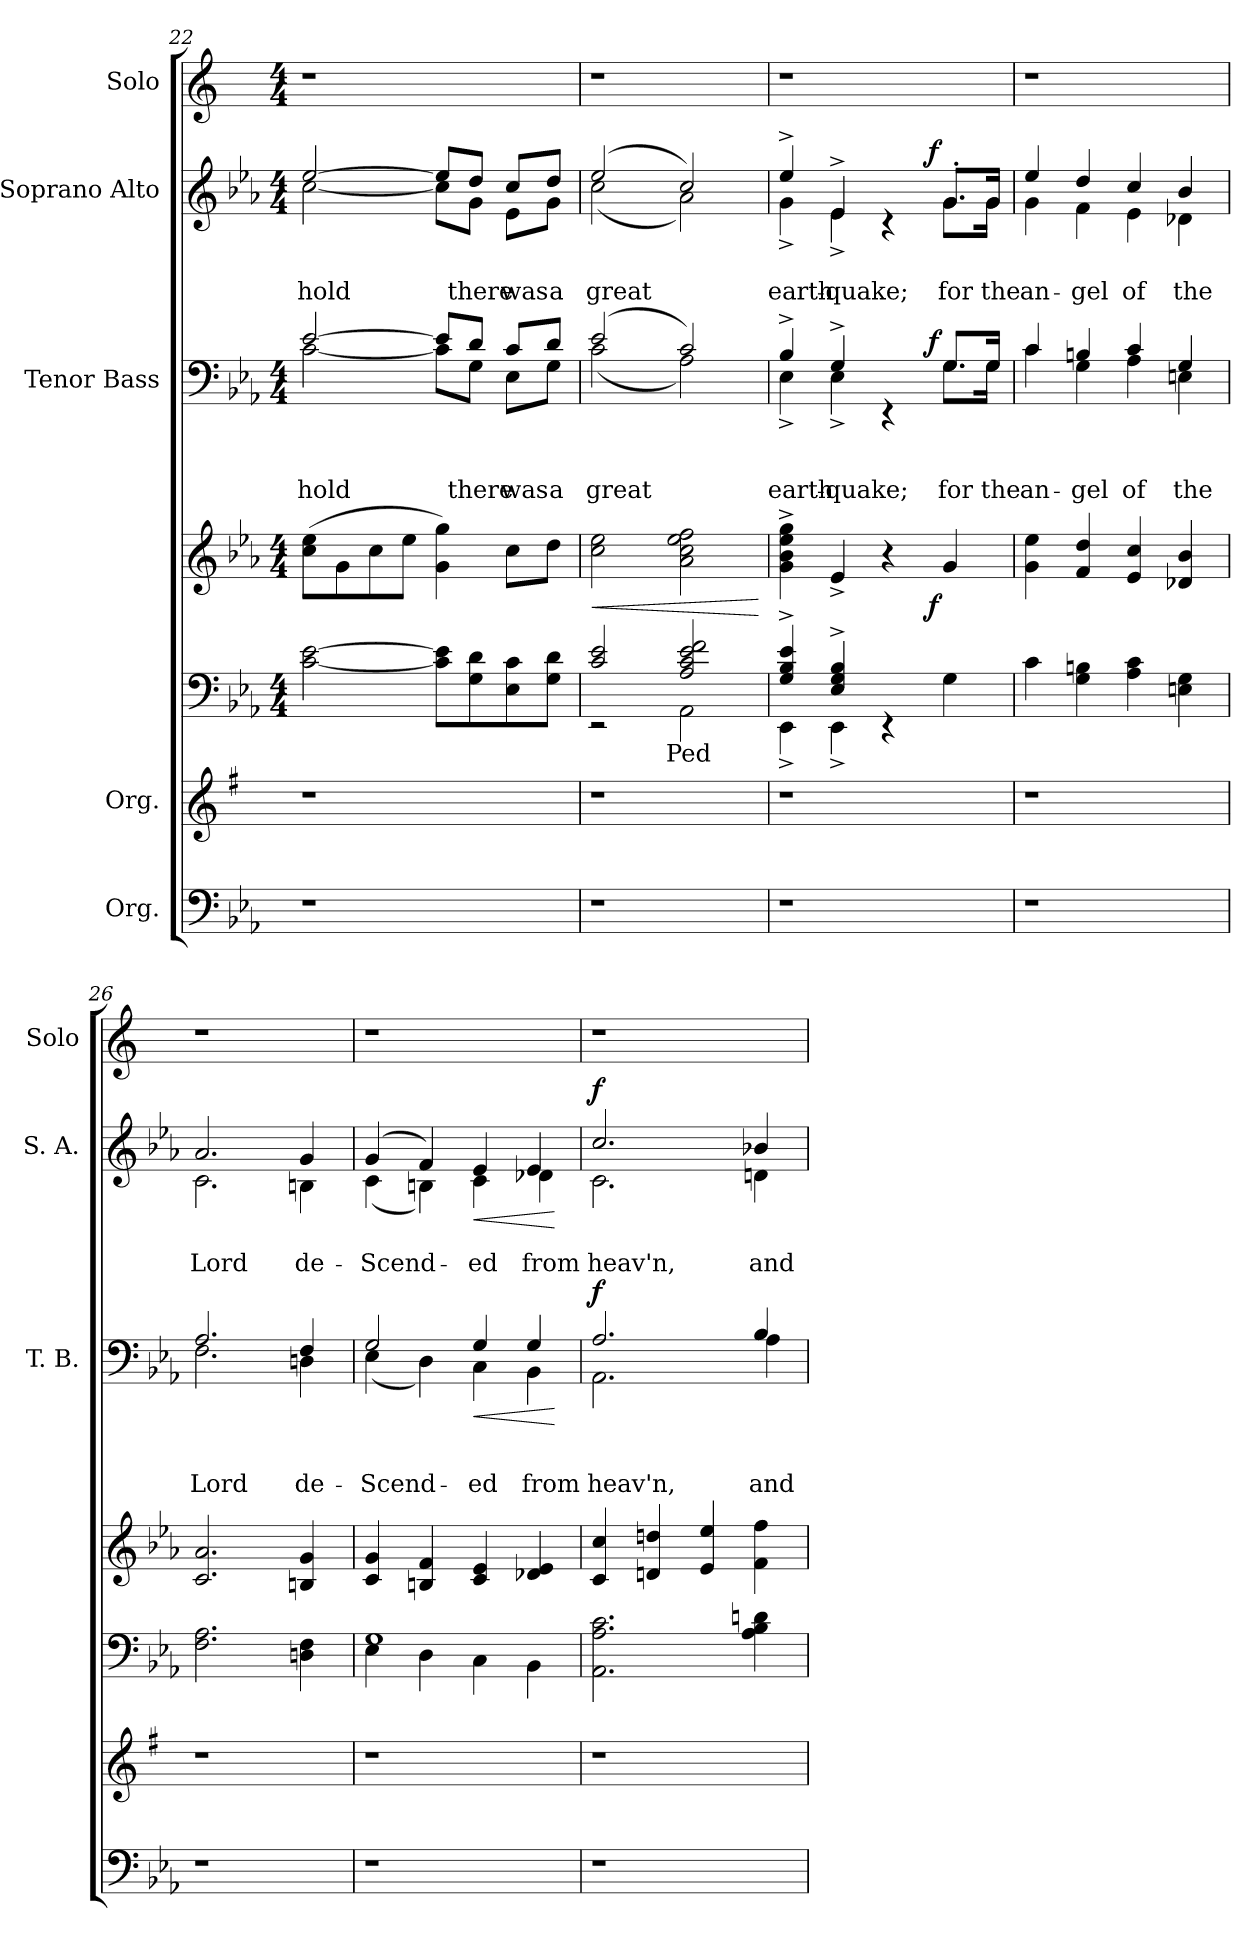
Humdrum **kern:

**kern	**kern	**kern	**kern	**dynam	**kern	**text	**text	**text	**dynam	**kern	**text	**text	**dynam	**kern
*part7	*part6	*part5	*part4	*part4	*part3	*part3	*part3	*part3	*part3	*part2	*part2	*part2	*part2	*part1
*staff7	*staff6	*staff5	*staff4	*staff4	*staff3	*staff3	*staff3	*staff3	*staff3	*staff2	*staff2	*staff2	*staff2	*staff1
*I"Org.	*I"Org.	*	*	*	*I"Tenor Bass	*	*	*	*	*I"Soprano Alto	*	*	*	*I"Solo
*	*	*	*	*	*I'T. B.	*	*	*	*	*I'S. A.	*	*	*	*I'Solo
*clefF4	*clefG2	*clefF4	*clefG2	*	*clefF4	*	*	*	*	*clefG2	*	*	*	*clefG2
*k[b-e-a-]	*k[f#]	*k[b-e-a-]	*k[b-e-a-]	*	*k[b-e-a-]	*	*	*	*	*k[b-e-a-]	*	*	*	*k[]
*E-:	*G:	*E-:	*E-:	*	*E-:	*	*	*	*	*E-:	*	*	*	*C:
*	*	*M4/4	*M4/4	*	*M4/4	*	*	*	*	*M4/4	*	*	*	*M4/4
=22	=22	=22	=22	=22	=22	=22	=22	=22	=22	=22	=22	=22	=22	=22
!	!	!	!	!	!	!	!	!LO:LY:a	!	!	!	!LO:LY:b	!	!
*	*	*	*	*	*^	*	*	*	*	*^	*	*	*	*
1r	1r	[<2c\ [>2e-\	(>8cc\ 8ee-\L	.	[>2e-/	[<2c\	.	.	-hold	.	[>2ee-/	[<2cc\	.	-hold	.	1r
.	.	.	8g\	.	.	.	.	.	.	.	.	.	.	.	.	.
.	.	.	8cc\	.	.	.	.	.	.	.	.	.	.	.	.	.
.	.	.	8ee-\J	.	.	.	.	.	.	.	.	.	.	.	.	.
.	.	8c\] 8e-\]L	4g\ 4gg\)	.	8e-/L]	8c\L]	.	.	.	.	8ee-/L]	8cc\L]	.	.	.	.
!	!	!	!	!	!	!	!	!	!LO:LY:a	!	!	!	!	!LO:LY:b	!	!
.	.	8G\ 8d\	.	.	8d/J	8G\J	.	.	there	.	8dd/J	8g\J	.	there	.	.
!	!	!	!	!	!	!	!	!	!LO:LY:a	!	!	!	!	!LO:LY:b	!	!
.	.	8E-\ 8c\	8cc\L	.	8c/L	8E-\L	.	.	was	.	8cc/L	8e-\L	.	was	.	.
!	!	!	!	!	!	!	!	!	!LO:LY:a	!	!	!	!	!LO:LY:b	!	!
.	.	8G\ 8d\J	8dd\J	.	8d/J	8G\J	.	.	a	.	8dd/J	8g\J	.	a	.	.
=23	=23	=23	=23	=23	=23	=23	=23	=23	=23	=23	=23	=23	=23	=23	=23	=23
*	*	*^	*	*	*	*	*	*	*	*	*	*	*	*	*	*
!	!	!	!	!	!LO:HP:b	!	!	!	!	!LO:LY:a	!	!	!	!	!LO:LY:b	!	!
*	*	*	*^	*	*	*	*	*	*	*	*	*	*	*	*	*	*
1r	1r	2c/ 2e-/	2rEE	4...ryy	2cc\ 2ee-\	<	(2e-/	(<2c\	.	.	great	.	(2ee-/	(<2cc\	.	great	.	1r
!	!	!	!	!LO:TX:b:t=Ped	!	!	!	!	!	!	!	!	!	!	!	!	!	!
.	.	.	.	2ryy	.	.	.	.	.	.	.	.	.	.	.	.	.	.
.	.	2A-/ 2c/ 2e-/ 2f/	2AA-\	.	2a-\ 2cc\ 2ee-\ 2ff\	.	2c/)	2A-\)	.	.	.	.	2cc/)	2a-\)	.	.	.	.
.	.	.	.	32ryy	.	.	.	.	.	.	.	.	.	.	.	.	.	.
*	*	*	*	*	*	*	*v	*v	*	*	*	*	*	*	*	*	*	*
*	*	*	*	*	*	*	*	*	*	*	*	*v	*v	*	*	*	*
.	.	.	.	.	.	[	.	.	.	.	.	.	.	.	.	.
!!LO:LB:g=z
=24	=24	=24	=24	=24	=24	=24	=24	=24	=24	=24	=24	=24	=24	=24	=24	=24
!	!	!	!	!	!LO:TX:b:t=#	!	!	!	!	!	!	!	!	!	!	!
!	!	!	!	!	!	!	!	!	!	!LO:LY:a	!	!	!	!LO:LY:b	!	!
*	*	*	*	*	*^	*	*^	*	*	*	*	*^	*	*	*	*
*	*	*	*v	*v	*	*	*	*	*^	*	*	*	*	*	*^	*	*	*	*
1r	1r	4G/^> 4B-/^> 4e-/^>	4EE-^<\	4g\^> 4b-\^> 4ee-\^> 4gg\^>	2ryy	.	4B-^>/	4E-^<\	2ryy	.	.	earth-	.	4ee-^>/	4g^<\	2ryy	.	earth-	.	1r
!	!	!	!	!	!	!	!	!	!	!	!	!LO:LY:a	!	!	!	!	!	!LO:LY:b	!	!
.	.	4E-/^> 4G/^> 4B-/^>	4EE-^<\	4e-^</	.	.	4G^>/	4E-^<\	.	.	.	-quake;	.	4e-^>/	4e-^<\	.	.	-quake;	.	.
.	.	2ryy	4rEE	4r	8..ryy	.	4ryy	4rEE	8..ryy	.	.	.	.	4ryy	4rc	8..ryy	.	.	.	.
!	!	!	!	!	!	!LO:DY:b	!	!	!	!	!	!	!LO:DY:b	!	!	!	!	!	!LO:DY:a	!
.	.	.	.	.	4ryy	f	.	.	4ryy	.	.	.	f	.	.	4ryy	.	.	f	.
!	!	!	!	!	!	!	!	!	!	!	!	!LO:LY:a	!	!	!	!	!	!LO:LY:b	!	!
.	.	.	4G\	4g/	.	.	8.G/L	8.G\L	.	.	.	for	.	8.g'>/L	8.g\L	.	.	for	.	.
!	!	!	!	!	!	!	!	!	!	!	!	!LO:LY:a	!	!	!	!	!	!LO:LY:b	!	!
.	.	.	.	.	.	.	16G/Jk	16G\Jk	.	.	.	the	.	16g/Jk	16g\Jk	.	.	the	.	.
.	.	.	.	.	32ryy	.	.	.	32ryy	.	.	.	.	.	.	32ryy	.	.	.	.
=25	=25	=25	=25	=25	=25	=25	=25	=25	=25	=25	=25	=25	=25	=25	=25	=25	=25	=25	=25	=25
!	!	!	!	!	!	!	!	!	!	!	!	!LO:LY:a	!	!	!	!	!	!LO:LY:b	!	!
*	*	*v	*v	*	*	*	*	*v	*v	*	*	*	*	*	*v	*v	*	*	*	*
*	*	*	*v	*v	*	*	*	*	*	*	*	*	*	*	*	*	*
1r	1r	4c\	4g\ 4ee-\	.	4c/	4c\	.	.	an-	.	4ee-/	4g\	.	an-	.	1r
!	!	!	!	!	!	!	!	!	!LO:LY:a	!	!	!	!	!LO:LY:b	!	!
.	.	4G\ 4Bn\	4f/ 4dd/	.	4Bn/	4G\	.	.	-gel	.	4dd/	4f\	.	-gel	.	.
!	!	!	!	!	!	!	!	!	!LO:LY:a	!	!	!	!	!LO:LY:b	!	!
.	.	4A-\ 4c\	4e-/ 4cc/	.	4c/	4A-\	.	.	of	.	4cc/	4e-\	.	of	.	.
!	!	!	!	!	!	!	!	!	!LO:LY:a	!	!	!	!	!LO:LY:b	!	!
.	.	4En\ 4G\	4d-X/ 4b-/	.	4G/	4En\	.	.	the	.	4b-/	4d-X\	.	the	.	.
=26	=26	=26	=26	=26	=26	=26	=26	=26	=26	=26	=26	=26	=26	=26	=26	=26
!	!	!	!	!	!	!	!	!	!LO:LY:a	!	!	!	!	!LO:LY:b	!	!
1r	1r	2.F\ 2.A-\	2.c/ 2.a-/	.	2.A-/	2.F\	.	.	Lord	.	2.a-/	2.c\	.	Lord	.	1r
!	!	!	!	!	!	!	!	!	!LO:LY:a	!	!	!	!	!LO:LY:b	!	!
.	.	4Dn\ 4F\	4Bn/ 4g/	.	4F/	4Dn\	.	.	de-	.	4g/	4Bn\	.	de-	.	.
=27	=27	=27	=27	=27	=27	=27	=27	=27	=27	=27	=27	=27	=27	=27	=27	=27
*	*	*^	*	*	*	*	*	*	*	*	*	*	*	*	*	*
!	!	!	!	!	!	!	!	!	!	!LO:LY:a	!	!	!	!	!LO:LY:b	!	!
1r	1r	1G	4E-\	4c/ 4g/	.	2G/	(<4E-\	.	.	-Scend-	.	(4g/	(<4c\	.	-Scend-	.	1r
.	.	.	4D\	4Bn/ 4f/	.	.	4D\)	.	.	.	.	4f/)	4Bn\)	.	.	.	.
!	!	!	!	!	!	!	!	!	!	!LO:LY:a	!LO:HP:b	!	!	!	!LO:LY:b	!LO:HP:b	!
.	.	.	4C\	4c/ 4e-/	.	4G/	4C\	.	.	-ed	<	4e-/	4c\	.	-ed	<	.
!	!	!	!	!	!	!	!	!	!	!LO:LY:a	!	!	!	!	!LO:LY:b	!	!
.	.	.	4BB-\	4d-X/ 4e-/	.	4G/	4BB-\	.	.	from	.	4e-/	4d-X\	.	from	.	.
*	*	*	*	*	*	*v	*v	*	*	*	*	*	*	*	*	*	*
*	*	*v	*v	*	*	*	*	*	*	*	*v	*v	*	*	*	*
.	.	.	.	.	.	.	.	.	[	.	.	.	[	.
!!LO:PB:g=z
=28	=28	=28	=28	=28	=28	=28	=28	=28	=28	=28	=28	=28	=28	=28
!	!	!	!	!	!	!	!	!LO:LY:a	!LO:DY:b	!	!	!LO:LY:b	!LO:DY:a	!
*	*	*	*	*	*^	*	*	*	*	*^	*	*	*	*
1r	1r	2.AA-\ 2.A-\ 2.c\	4c/ 4cc/	.	2.A-/	2.AA-\	.	.	heav'n,	f	2.cc/	2.c\	.	heav'n,	f	1r
.	.	.	4dn/ 4ddn/	.	.	.	.	.	.	.	.	.	.	.	.	.
.	.	.	4e-/ 4ee-/	.	.	.	.	.	.	.	.	.	.	.	.	.
!	!	!	!	!	!	!	!	!	!LO:LY:a	!	!	!	!	!LO:LY:b	!	!
.	.	4A-\ 4B-\ 4dn\	4f\ 4ff\	.	4B-/	4A-\	.	.	and	.	4b-X/	4dn\	.	and	.	.
*	*	*	*	*	*v	*v	*	*	*	*	*	*	*	*	*	*
*	*	*	*	*	*	*	*	*	*	*v	*v	*	*	*	*
=	=	=	=	=	=	=	=	=	=	=	=	=	=	=
*-	*-	*-	*-	*-	*-	*-	*-	*-	*-	*-	*-	*-	*-	*-
